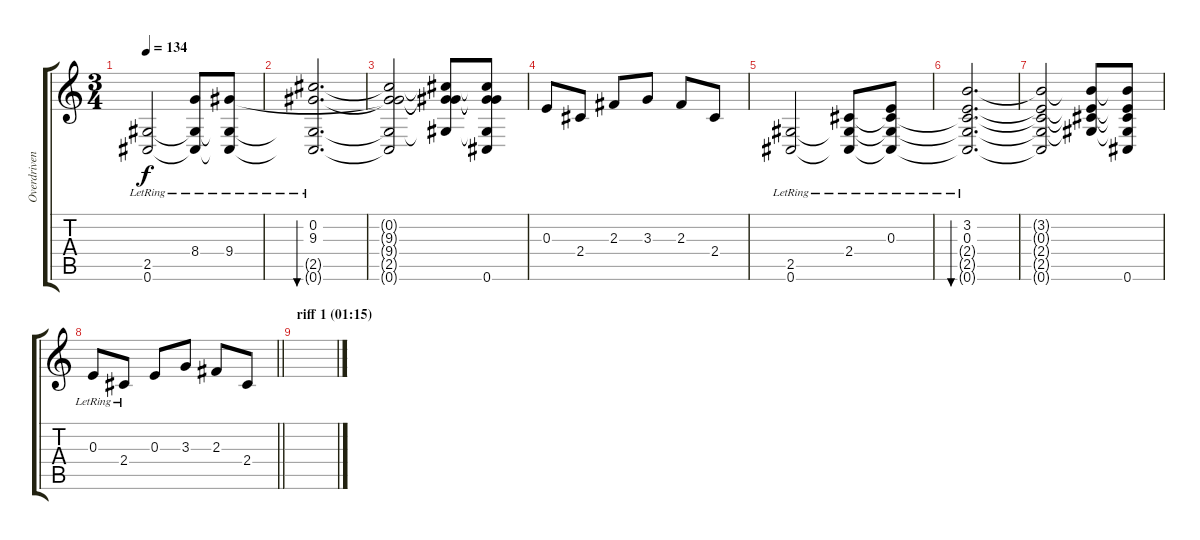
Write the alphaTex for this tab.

\track ("Overdriven guitar" "Overdriven") {instrument overdrivenguitar}
\staff {score tabs}
\tuning (Db4 Ab3 E3 B2 Gb2 Db2) {hide}
\ts (3 4)
\tempo 134
\clef g2
\ks c
(2.5{lr} 0.6{lr}).2{dy f} (8.4{lr} 2.5{t} 0.6{t}).8 (9.4{lr} 2.5{t} 0.6{t}).8 |
(0.2{lr} 9.3 2.5{t} 0.6{t}).2{d bu 480} |
(0.2{t} 9.3{t} 9.4{t} 2.5{t} 0.6{t}).2 (0.2{t} 9.3{t} 9.4{t} 2.5{t}).8 (0.2{t} 9.3{t} 9.4{t} 2.5{t} 0.6).8 |
0.3.8 2.4.8 2.3.8 3.3.8 2.3.8 2.4.8 |
(2.5{lr} 0.6{lr}).2 (2.4{lr} 2.5{t} 0.6{t}).8 (0.3{lr} 2.4{t} 2.5{t} 0.6{t}).8 |
(3.2{lr} 0.3{lr} 2.4{t} 2.5{t} 0.6{t}).2{d bu 480} |
(3.2{t} 0.3{t} 2.4{t} 2.5{t} 0.6{t}).2 (3.2{t} 0.3{t} 2.4{t} 2.5{t}).8 (3.2{t} 0.3{t} 2.4{t} 2.5{t} 0.6).8 |
\barLineRight lightlight
0.3{lr}.8 2.4{lr}.8 0.3.8 3.3.8 2.3.8 2.4.8 |
\section ("" "riff 1 (01:15)")
